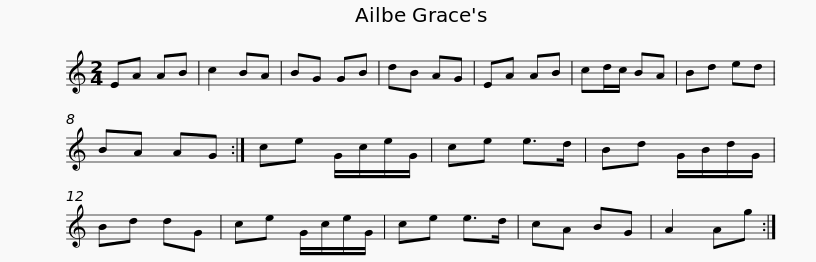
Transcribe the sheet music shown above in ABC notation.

X:1
L:1/8
M:2/4
I:linebreak $
K:C
V:1 treble
V:1
 EA AB | c2 BA | BG GB | dB AG | EA AB | %5
 cd/c/ BA | Bd ed | BA AG :| ce G/c/e/G/ | ce e>d |$ %10
 Bd G/B/d/G/ | Bd dG | ce G/c/e/G/ | ce e>d | cA BG | %15
 A2 Ag :| %16
